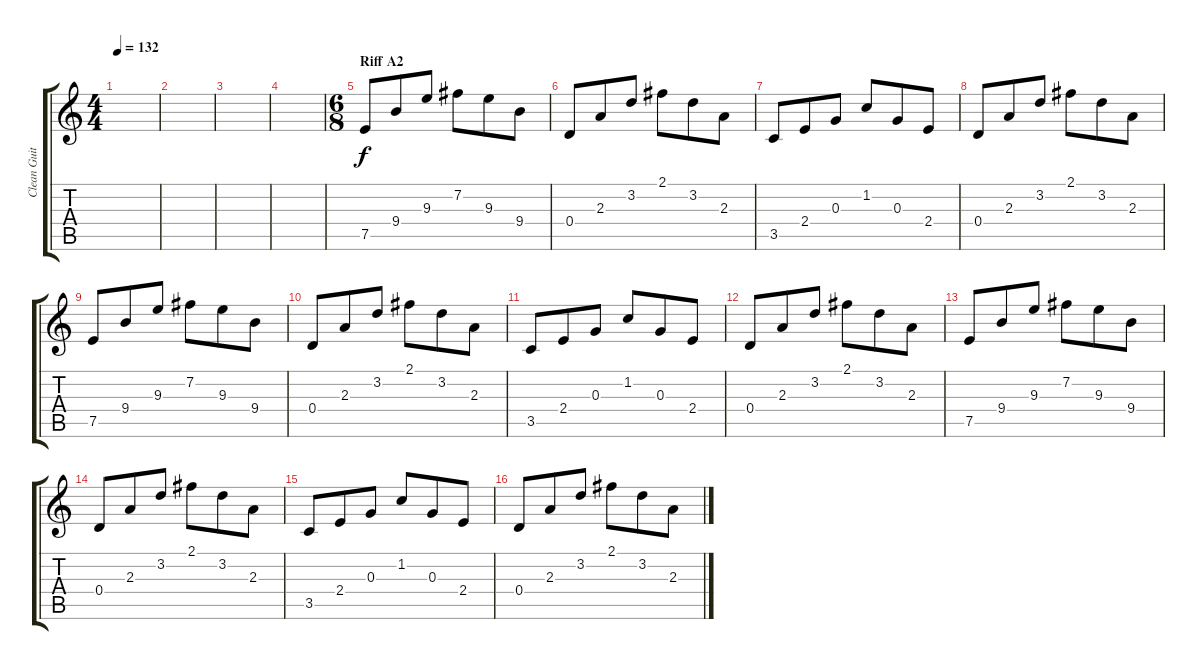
\track ("Clean Guitar(s)" "Clean Guit") {instrument acousticguitarnylon}
\staff {score tabs}
\tuning (E4 B3 G3 D3 A2 E2) {hide}
\ts (4 4)
\tempo 132
\clef g2
\ks c
|
|
|
|
\ts (6 8)
\section ("" "Riff A2")
7.5.8 9.4.8 9.3.8 7.2.8 9.3.8 9.4.8 |
0.4.8 2.3.8 3.2.8 2.1.8 3.2.8 2.3.8 |
3.5.8 2.4.8 0.3.8 1.2.8 0.3.8 2.4.8 |
0.4.8 2.3.8 3.2.8 2.1.8 3.2.8 2.3.8 |
7.5.8 9.4.8 9.3.8 7.2.8 9.3.8 9.4.8 |
0.4.8 2.3.8 3.2.8 2.1.8 3.2.8 2.3.8 |
3.5.8 2.4.8 0.3.8 1.2.8 0.3.8 2.4.8 |
0.4.8 2.3.8 3.2.8 2.1.8 3.2.8 2.3.8 |
7.5.8 9.4.8 9.3.8 7.2.8 9.3.8 9.4.8 |
0.4.8 2.3.8 3.2.8 2.1.8 3.2.8 2.3.8 |
3.5.8 2.4.8 0.3.8 1.2.8 0.3.8 2.4.8 |
0.4.8 2.3.8 3.2.8 2.1.8 3.2.8 2.3.8
